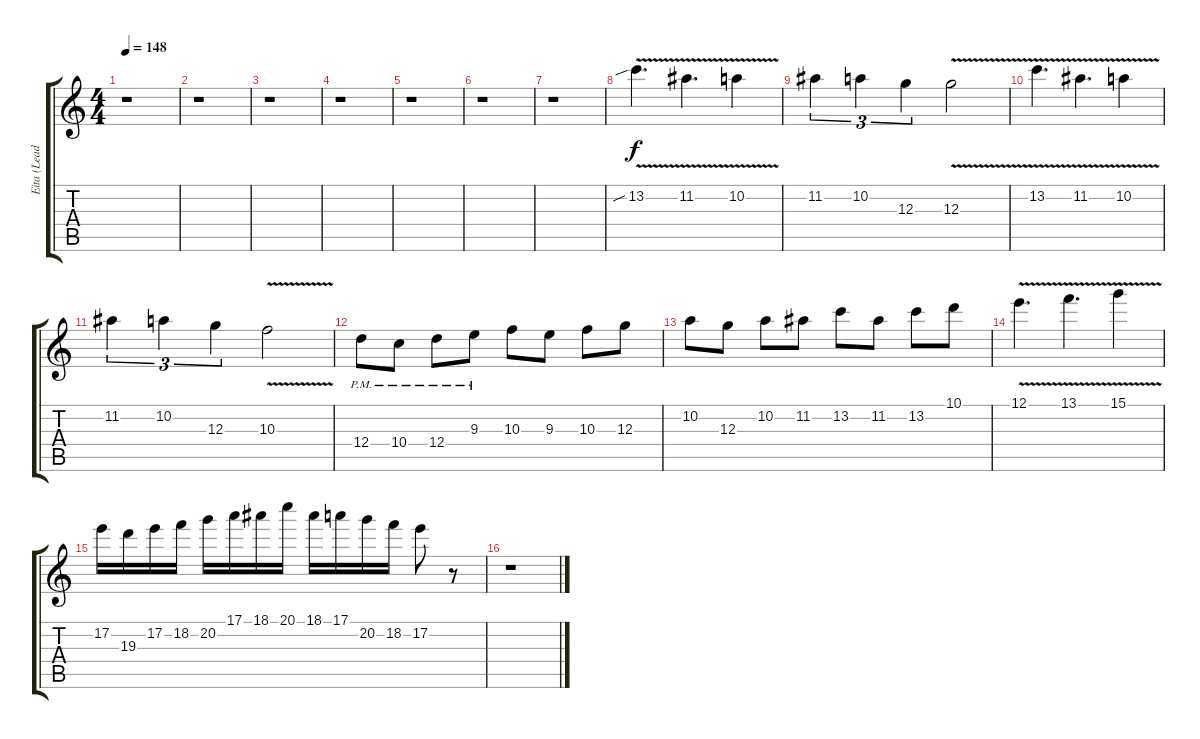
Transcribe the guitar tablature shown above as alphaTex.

\track ("Eita (Lead G1)" "Eita (Lead") {instrument overdrivenguitar}
\staff {score tabs}
\tuning (E4 B3 G3 D3 A2 E2) {hide}
\ts (4 4)
\tempo 148
\clef g2
\ks c
r.1{dy f} |
r.1 |
r.1 |
r.1 |
r.1 |
r.1 |
r.1 |
13.2{v sib}.4{d} 11.2{v}.4{d} 10.2{v}.4 |
11.2.4{tu (3 2)} 10.2.4{tu (3 2)} 12.3.4{tu (3 2)} 12.3{v}.2 |
13.2{v}.4{d} 11.2{v}.4{d} 10.2{v}.4 |
11.2.4{tu (3 2)} 10.2.4{tu (3 2)} 12.3.4{tu (3 2)} 10.3{v}.2 |
12.4{pm}.8 10.4{pm}.8 12.4{pm}.8 9.3{pm}.8 10.3.8 9.3.8 10.3.8 12.3.8 |
10.2.8 12.3.8 10.2.8 11.2.8 13.2.8 11.2.8 13.2.8 10.1.8 |
12.1{v}.4{d} 13.1{v}.4{d} 15.1{v}.4 |
17.2.16 19.3.16 17.2.16 18.2.16 20.2.16 17.1.16 18.1.16 20.1.16 18.1.16 17.1.16 20.2.16 18.2.16 17.2.8 r.8 |
r.1
